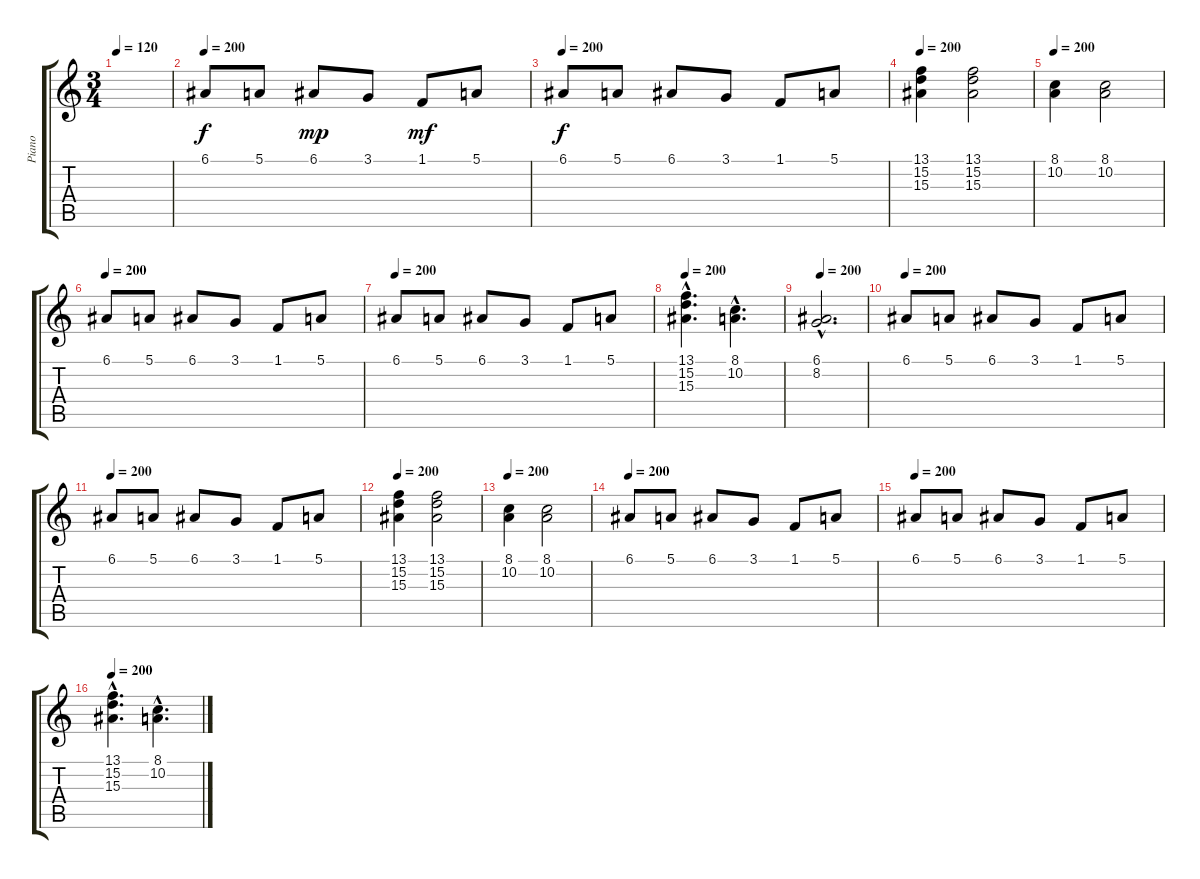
\track ("Piano" "Piano") {instrument acousticgrandpiano}
\staff {score tabs}
\tuning (E4 B3 G3 D3 A2 E2) {hide}
\ts (3 4)
\tempo 120
\clef g2
\ks c
|
\tempo 200
6.1.8 5.1.8 6.1.8{dy mp} 3.1.8 1.1.8{dy mf} 5.1.8 |
\tempo 200
6.1.8{dy f} 5.1.8 6.1.8 3.1.8 1.1.8 5.1.8 |
\tempo 200
(13.1 15.2 15.3).4 (13.1 15.2 15.3).2 |
\tempo 200
(8.1 10.2).4 (8.1 10.2).2 |
\tempo 200
6.1.8 5.1.8 6.1.8 3.1.8 1.1.8 5.1.8 |
\tempo 200
6.1.8 5.1.8 6.1.8 3.1.8 1.1.8 5.1.8 |
\tempo 200
(13.1{hac} 15.2{hac} 15.3{hac}).4{d} (8.1{hac} 10.2{hac}).4{d} |
\tempo 200
(6.1{hac} 8.2{hac}).2{d} |
\tempo 200
6.1.8 5.1.8 6.1.8 3.1.8 1.1.8 5.1.8 |
\tempo 200
6.1.8 5.1.8 6.1.8 3.1.8 1.1.8 5.1.8 |
\tempo 200
(13.1 15.2 15.3).4 (13.1 15.2 15.3).2 |
\tempo 200
(8.1 10.2).4 (8.1 10.2).2 |
\tempo 200
6.1.8 5.1.8 6.1.8 3.1.8 1.1.8 5.1.8 |
\tempo 200
6.1.8 5.1.8 6.1.8 3.1.8 1.1.8 5.1.8 |
\tempo 200
(13.1{hac} 15.2{hac} 15.3{hac}).4{d} (8.1{hac} 10.2{hac}).4{d}
